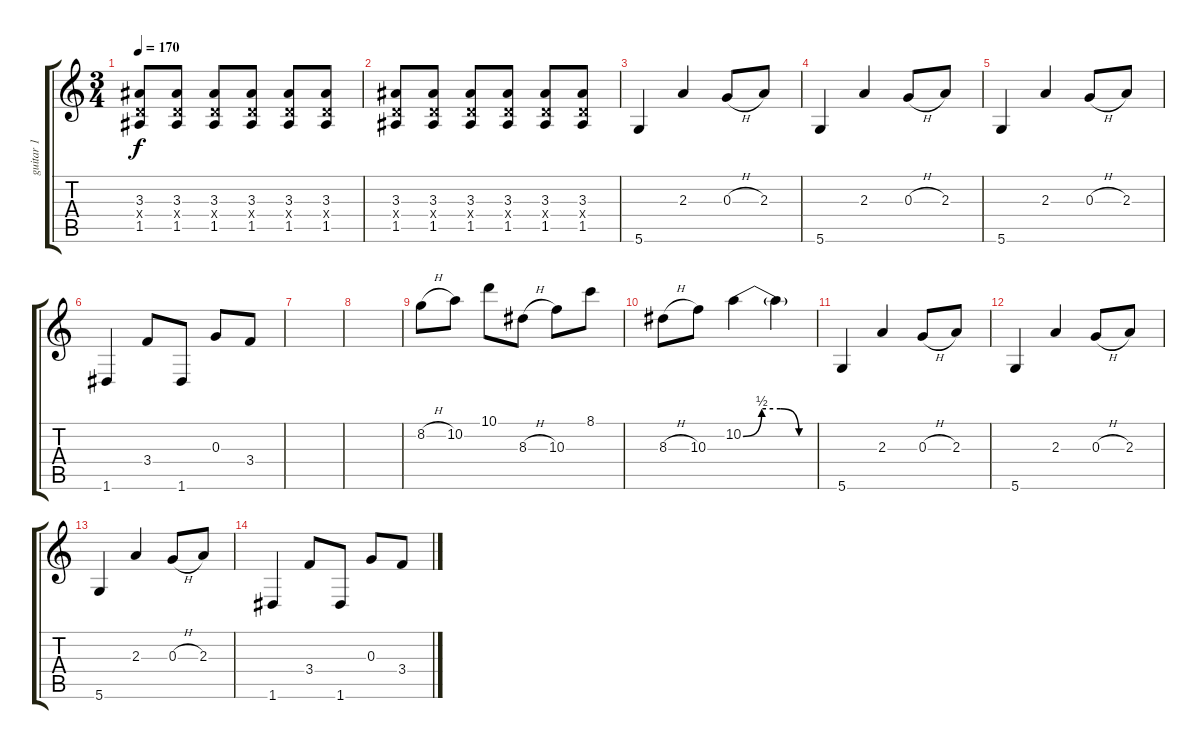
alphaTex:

\track ("guitar 1" "guitar 1") {instrument overdrivenguitar}
\staff {score tabs}
\tuning (E4 B3 G3 D3 A2 D2) {hide}
\ts (3 4)
\tempo 170
\clef g2
\ks c
(3.3 0.4{x} 1.5).8{dy f} (3.3 0.4{x} 1.5).8 (3.3 0.4{x} 1.5).8 (3.3 0.4{x} 1.5).8 (3.3 0.4{x} 1.5).8 (3.3 0.4{x} 1.5).8 |
(3.3 0.4{x} 1.5).8 (3.3 0.4{x} 1.5).8 (3.3 0.4{x} 1.5).8 (3.3 0.4{x} 1.5).8 (3.3 0.4{x} 1.5).8 (3.3 0.4{x} 1.5).8 |
5.6.4 2.3.4 0.3{h}.8 2.3.8 |
5.6.4 2.3.4 0.3{h}.8 2.3.8 |
5.6.4 2.3.4 0.3{h}.8 2.3.8 |
1.6.4 3.4.8 1.6.8 0.3.8 3.4.8 |
|
|
8.2{h}.8 10.2.8 10.1.8 8.3{h}.8 10.3.8 8.1.8 |
8.3{h}.8 10.3.8 10.2{be (custom 0 0 15 2 30 2 45 0 60 0)}.4 10.2{t}.4 |
5.6.4 2.3.4 0.3{h}.8 2.3.8 |
5.6.4 2.3.4 0.3{h}.8 2.3.8 |
5.6.4 2.3.4 0.3{h}.8 2.3.8 |
1.6.4 3.4.8 1.6.8 0.3.8 3.4.8
